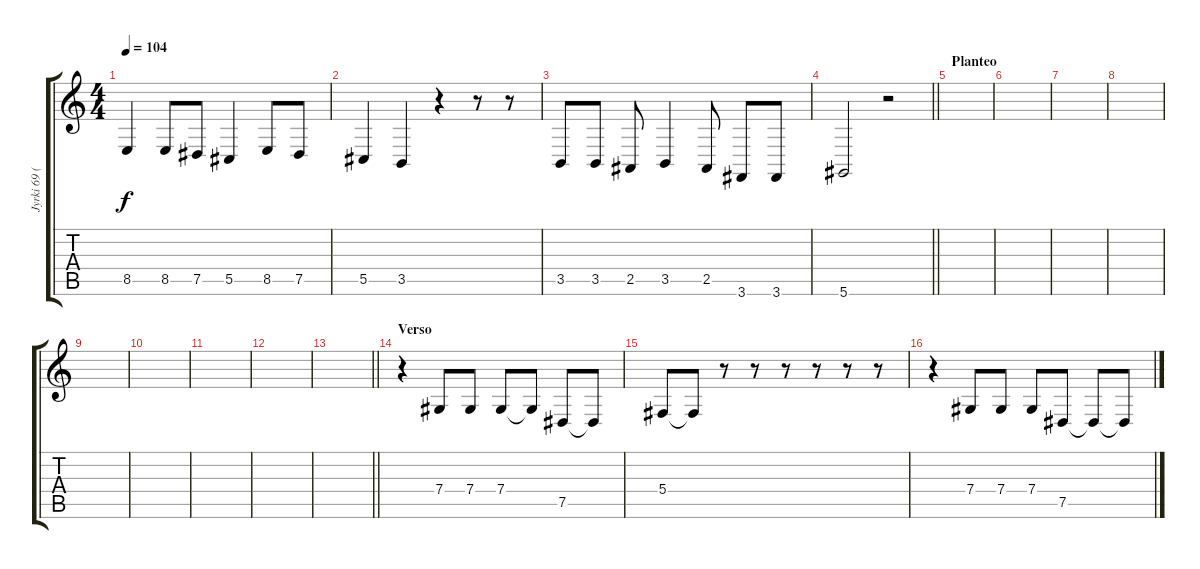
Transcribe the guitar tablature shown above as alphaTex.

\track ("Jyrki 69 (Voz)" "Jyrki 69 (") {instrument trumpet}
\staff {score tabs}
\tuning (Eb4 Bb3 Gb3 Db3 Ab2 Eb2) {hide}
\ts (4 4)
\tempo 104
\clef g2
\ks c
8.5.4{dy f} 8.5.8 7.5.8 5.5.4 8.5.8 7.5.8 |
5.5.4 3.5.4 r.4 r.8 r.8 |
3.5.8 3.5.8 2.5.8 3.5.4 2.5.8 3.6.8 3.6.8 |
\barLineRight lightlight
5.6.2 r.2 |
\section ("" "Planteo")
|
|
|
|
|
|
|
|
\barLineRight lightlight
|
\section ("" "Verso")
r.4 7.4.8 7.4.8 7.4.8 7.4{t}.8 7.5.8 7.5{t}.8 |
5.4.8 5.4{t}.8 r.8 r.8 r.8 r.8 r.8 r.8 |
r.4 7.4.8 7.4.8 7.4.8 7.5.8 7.5{t}.8 7.5{t}.8
